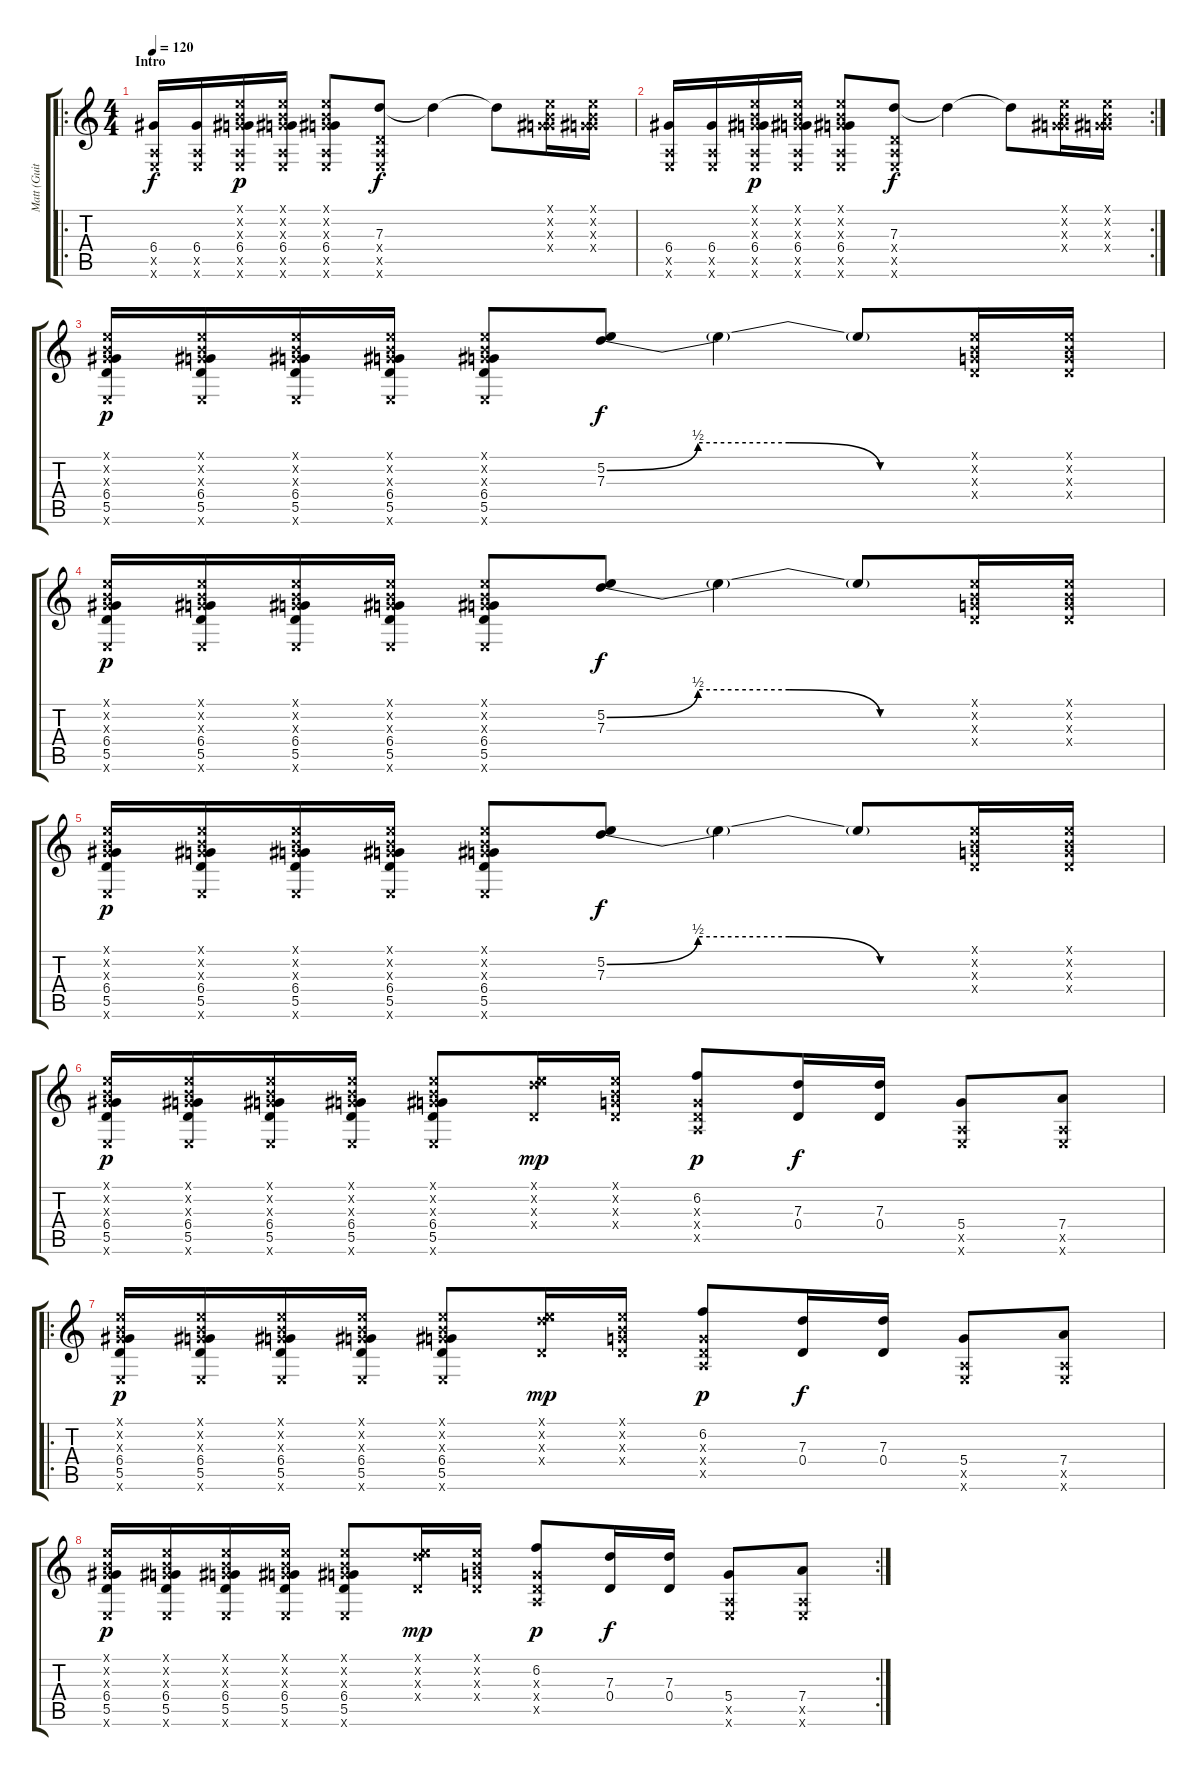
\track ("Matt (Guitar1)" "Matt (Guit") {instrument distortionguitar}
\staff {score tabs}
\tuning (E4 B3 G3 D3 A2 E2) {hide}
\ro
\ts (4 4)
\section ("" "Intro")
\tempo 120
\clef g2
\ks c
(6.4 0.5{x} 0.6{x}).16{dy f instrument distortionguitar} (6.4 0.5{x} 0.6{x}).16 (0.1{x} 0.2{x} 0.3{x} 6.4 0.5{x} 0.6{x}).16{dy p} (0.1{x} 0.2{x} 0.3{x} 6.4 0.5{x} 0.6{x}).16 (0.1{x} 0.2{x} 0.3{x} 6.4 0.5{x} 0.6{x}).8 (7.3 0.4{x} 0.5{x} 0.6{x}).8{dy f} 7.3{t}.4 7.3{t}.8 (0.1{x} 0.2{x} 0.3{x} 6.4{x}).16 (0.1{x} 0.2{x} 0.3{x} 6.4{x}).16 |
\rc 2
(6.4 0.5{x} 0.6{x}).16 (6.4 0.5{x} 0.6{x}).16 (0.1{x} 0.2{x} 0.3{x} 6.4 0.5{x} 0.6{x}).16{dy p} (0.1{x} 0.2{x} 0.3{x} 6.4 0.5{x} 0.6{x}).16 (0.1{x} 0.2{x} 0.3{x} 6.4 0.5{x} 0.6{x}).8 (7.3 0.4{x} 0.5{x} 0.6{x}).8{dy f} 7.3{t}.4 7.3{t}.8 (0.1{x} 0.2{x} 0.3{x} 6.4{x}).16 (0.1{x} 0.2{x} 0.3{x} 6.4{x}).16 |
(0.1{x} 0.2{x} 0.3{x} 6.4 5.5 0.6{x}).16{dy p} (0.1{x} 0.2{x} 0.3{x} 6.4 5.5 0.6{x}).16 (0.1{x} 0.2{x} 0.3{x} 6.4 5.5 0.6{x}).16 (0.1{x} 0.2{x} 0.3{x} 6.4 5.5 0.6{x}).16 (0.1{x} 0.2{x} 0.3{x} 6.4 5.5 0.6{x}).8 (5.2{be (custom 0 0 15 2 30 2 45 0 60 0)} 7.3).8{dy f} 5.2{t}.4 5.2{t}.8 (0.1{x} 0.2{x} 0.3{x} 0.4{x}).16 (0.1{x} 0.2{x} 0.3{x} 0.4{x}).16 |
(0.1{x} 0.2{x} 0.3{x} 6.4 5.5 0.6{x}).16{dy p} (0.1{x} 0.2{x} 0.3{x} 6.4 5.5 0.6{x}).16 (0.1{x} 0.2{x} 0.3{x} 6.4 5.5 0.6{x}).16 (0.1{x} 0.2{x} 0.3{x} 6.4 5.5 0.6{x}).16 (0.1{x} 0.2{x} 0.3{x} 6.4 5.5 0.6{x}).8 (5.2{be (custom 0 0 15 2 30 2 45 0 60 0)} 7.3).8{dy f} 5.2{t}.4 5.2{t}.8 (0.1{x} 0.2{x} 0.3{x} 0.4{x}).16 (0.1{x} 0.2{x} 0.3{x} 0.4{x}).16 |
(0.1{x} 0.2{x} 0.3{x} 6.4 5.5 0.6{x}).16{dy p} (0.1{x} 0.2{x} 0.3{x} 6.4 5.5 0.6{x}).16 (0.1{x} 0.2{x} 0.3{x} 6.4 5.5 0.6{x}).16 (0.1{x} 0.2{x} 0.3{x} 6.4 5.5 0.6{x}).16 (0.1{x} 0.2{x} 0.3{x} 6.4 5.5 0.6{x}).8 (5.2{be (custom 0 0 15 2 30 2 45 0 60 0)} 7.3).8{dy f} 5.2{t}.4 5.2{t}.8 (0.1{x} 0.2{x} 0.3{x} 0.4{x}).16 (0.1{x} 0.2{x} 0.3{x} 0.4{x}).16 |
(0.1{x} 0.2{x} 0.3{x} 6.4 5.5 0.6{x}).16{dy p} (0.1{x} 0.2{x} 0.3{x} 6.4 5.5 0.6{x}).16 (0.1{x} 0.2{x} 0.3{x} 6.4 5.5 0.6{x}).16 (0.1{x} 0.2{x} 0.3{x} 6.4 5.5 0.6{x}).16 (0.1{x} 0.2{x} 0.3{x} 6.4 5.5 0.6{x}).8 (0.1{x} 5.2{x} 7.3{x} 0.4{x}).16{dy mp} (0.1{x} 0.2{x} 0.3{x} 0.4{x}).16 (6.2 0.3{x} 0.4{x} 0.5{x}).8{dy p} (7.3 0.4).16{dy f} (7.3 0.4).16 (5.4 0.5{x} 0.6{x}).8 (7.4 0.5{x} 0.6{x}).8 |
\ro
(0.1{x} 0.2{x} 0.3{x} 6.4 5.5 0.6{x}).16{dy p} (0.1{x} 0.2{x} 0.3{x} 6.4 5.5 0.6{x}).16 (0.1{x} 0.2{x} 0.3{x} 6.4 5.5 0.6{x}).16 (0.1{x} 0.2{x} 0.3{x} 6.4 5.5 0.6{x}).16 (0.1{x} 0.2{x} 0.3{x} 6.4 5.5 0.6{x}).8 (0.1{x} 5.2{x} 7.3{x} 0.4{x}).16{dy mp} (0.1{x} 0.2{x} 0.3{x} 0.4{x}).16 (6.2 0.3{x} 0.4{x} 0.5{x}).8{dy p} (7.3 0.4).16{dy f} (7.3 0.4).16 (5.4 0.5{x} 0.6{x}).8 (7.4 0.5{x} 0.6{x}).8 |
\rc 2
(0.1{x} 0.2{x} 0.3{x} 6.4 5.5 0.6{x}).16{dy p} (0.1{x} 0.2{x} 0.3{x} 6.4 5.5 0.6{x}).16 (0.1{x} 0.2{x} 0.3{x} 6.4 5.5 0.6{x}).16 (0.1{x} 0.2{x} 0.3{x} 6.4 5.5 0.6{x}).16 (0.1{x} 0.2{x} 0.3{x} 6.4 5.5 0.6{x}).8 (0.1{x} 5.2{x} 7.3{x} 0.4{x}).16{dy mp} (0.1{x} 0.2{x} 0.3{x} 0.4{x}).16 (6.2 0.3{x} 0.4{x} 0.5{x}).8{dy p} (7.3 0.4).16{dy f} (7.3 0.4).16 (5.4 0.5{x} 0.6{x}).8 (7.4 0.5{x} 0.6{x}).8
